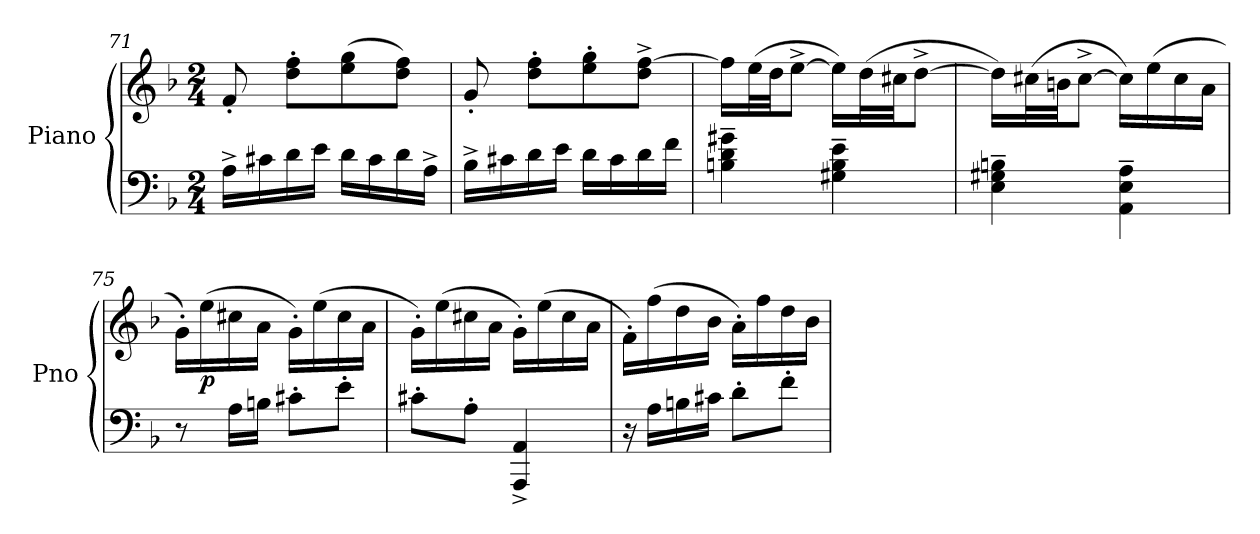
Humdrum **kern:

**kern	**kern	**dynam
*part1	*part1	*part1
*staff2	*staff1	*staff1/2
*I"Piano	*	*
*I'Pno	*	*
!!LO:LB:g=z
*clefF4	*clefG2	*
*k[b-]	*k[b-]	*
*F:	*F:	*
*M2/4	*M2/4	*
=71	=71	=71
16A^\LL	8f'/	.
16c#X\	.	.
16d\	8dd\' 8ff\'L	.
16e\JJ	.	.
16d\LL	(8ee\ 8gg\	.
16c#\	.	.
16d\	8dd\ 8ff\J)	.
16A^\JJ	.	.
=72	=72	=72
16B-^\LL	8g'/	.
16c#X\	.	.
16d\	8dd\' 8ff\'L	.
16e\JJ	.	.
16d\LL	8ee\' 8gg\'	.
16c#\	.	.
16d\	8dd\^ [8ff\^J	.
16f\JJ	.	.
=73	=73	=73
4Bn\~ 4d\~ 4g#X\~	16ff\LL]	.
.	(32ee\L	.
.	32dd\JJ	.
.	[8ee^\J	.
4G#X\~ 4B\~ 4e\~	16ee\LL])	.
.	(32dd\L	.
.	32cc#X\JJ	.
.	[8dd^\J	.
=74	=74	=74
4E\~ 4G#X\~ 4Bn\~	16dd\LL])	.
.	(32cc#X\L	.
.	32bn\JJ	.
.	[8cc#^\J	.
4AA\~ 4E\~ 4A\~	16cc#\LL])	.
.	(16ee\	.
.	16cc#\	.
.	16a\JJ	.
!!LO:LB:g=z
=75	=75	=75
8r	16g'\LL)	.
!	!	!LO:DY:b
.	(16ee\	p
16A\LL	16cc#X\	.
16Bn\JJ	16a\JJ	.
8c#X'\L	16g'\LL)	.
.	(16ee\	.
8e'\J	16cc#\	.
.	16a\JJ	.
=76	=76	=76
8c#X'\L	16g'\LL)	.
.	(16ee\	.
8A'\J	16cc#X\	.
.	16a\JJ	.
4AAA/^ 4AA/^	16g'\LL)	.
.	(16ee\	.
.	16cc#\	.
.	16a\JJ	.
=77	=77	=77
16r	16f'\LL)	.
16A\LL	(16ff\	.
16Bn\	16dd\	.
16c#X\JJ	16b-\JJ	.
8d'\L	16a'\LL)	.
.	16ff\	.
8f'\J	16dd\	.
.	16b-\JJ	.
=	=	=
*-	*-	*-
